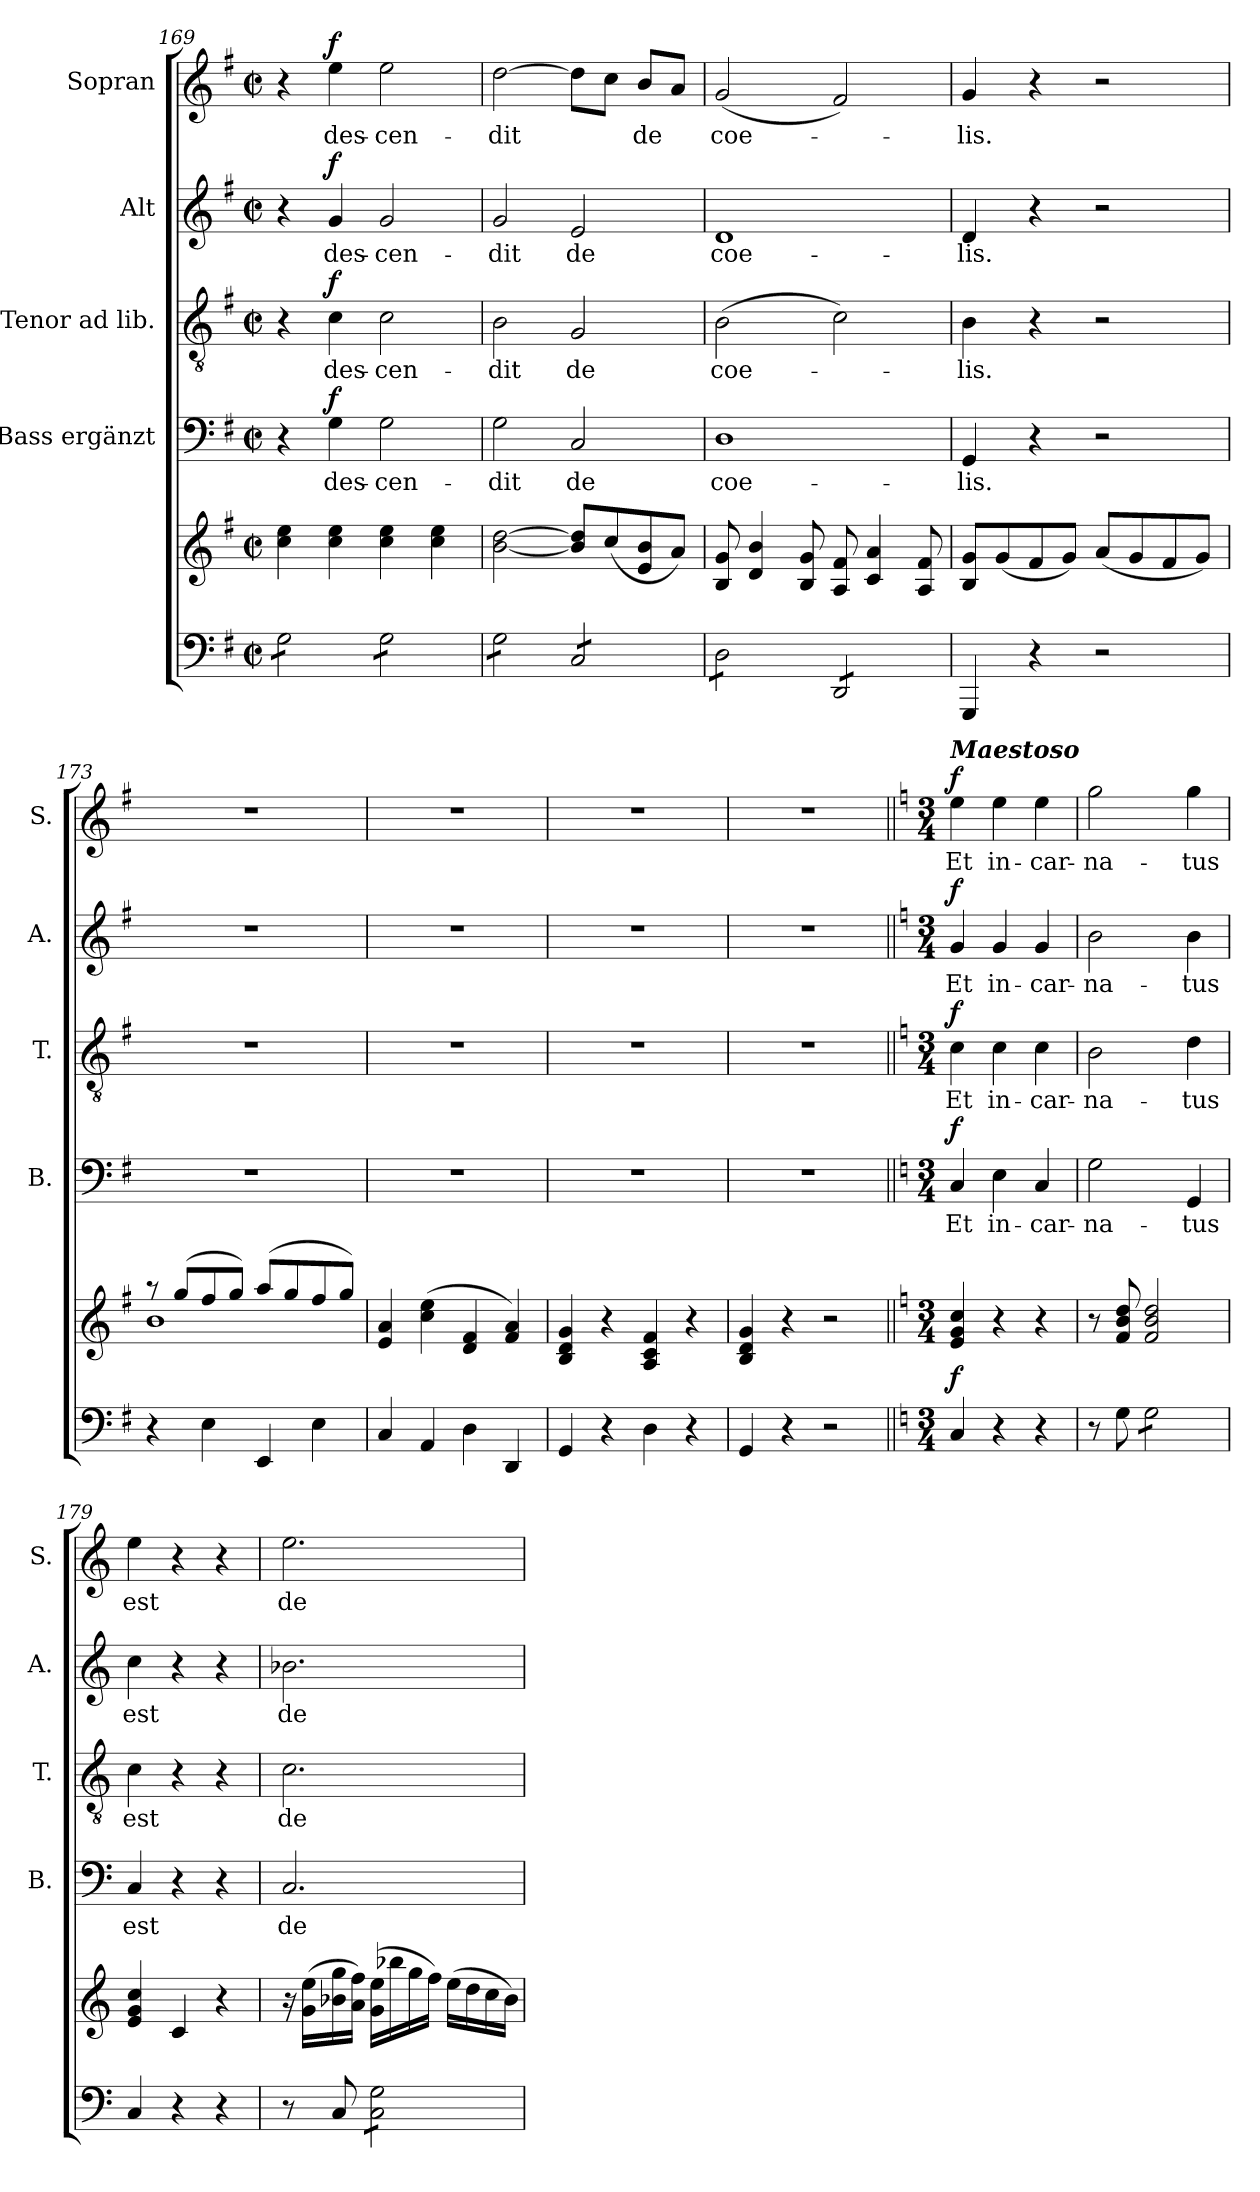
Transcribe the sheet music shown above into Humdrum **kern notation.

**kern	**kern	**dynam	**kern	**text	**dynam	**kern	**text	**dynam	**kern	**text	**dynam	**kern	**text	**dynam
*part5	*part5	*part5	*part4	*part4	*part4	*part3	*part3	*part3	*part2	*part2	*part2	*part1	*part1	*part1
*staff6	*staff5	*staff5/6	*staff4	*staff4	*staff4	*staff3	*staff3	*staff3	*staff2	*staff2	*staff2	*staff1	*staff1	*staff1
*	*	*	*I"Bass ergänzt	*	*	*I"Tenor ad lib.	*	*	*I"Alt	*	*	*I"Sopran	*	*
*	*	*	*I'B.	*	*	*I'T.	*	*	*I'A.	*	*	*I'S.	*	*
*clefF4	*clefG2	*	*clefF4	*	*	*clefGv2	*	*	*clefG2	*	*	*clefG2	*	*
*k[f#]	*k[f#]	*	*k[f#]	*	*	*k[f#]	*	*	*k[f#]	*	*	*k[f#]	*	*
*G:	*G:	*	*G:	*	*	*G:	*	*	*G:	*	*	*G:	*	*
*M2/2	*M2/2	*	*M2/2	*	*	*M2/2	*	*	*M2/2	*	*	*M2/2	*	*
*met(c|)	*met(c|)	*	*met(c|)	*	*	*met(c|)	*	*	*met(c|)	*	*	*met(c|)	*	*
=169	=169	=169	=169	=169	=169	=169	=169	=169	=169	=169	=169	=169	=169	=169
*tremolo	*	*	*	*	*	*	*	*	*	*	*	*	*	*
8G\L	4cc\ 4ee\	.	4r	.	.	4r	.	.	4r	.	.	4r	.	.
8G\	.	.	.	.	.	.	.	.	.	.	.	.	.	.
!	!	!	!	!LO:LY:b	!LO:DY:a	!	!LO:LY:b	!LO:DY:a	!	!LO:LY:b	!LO:DY:a	!	!LO:LY:b	!LO:DY:a
8G\	4cc\ 4ee\	.	4G\	des-	f	4c\	des-	f	4g/	des-	f	4ee\	-des-	f
8G\J	.	.	.	.	.	.	.	.	.	.	.	.	.	.
!	!	!	!	!LO:LY:b	!	!	!LO:LY:b	!	!	!LO:LY:b	!	!	!LO:LY:b	!
8G\L	4cc\ 4ee\	.	2G\	-cen-	.	2c\	-cen-	.	2g/	-cen-	.	2ee\	-cen-	.
8G\	.	.	.	.	.	.	.	.	.	.	.	.	.	.
8G\	4cc\ 4ee\	.	.	.	.	.	.	.	.	.	.	.	.	.
8G\J	.	.	.	.	.	.	.	.	.	.	.	.	.	.
=170	=170	=170	=170	=170	=170	=170	=170	=170	=170	=170	=170	=170	=170	=170
!	!	!	!	!LO:LY:b	!	!	!LO:LY:b	!	!	!LO:LY:b	!	!	!LO:LY:b	!
8G\L	[2b\ [2dd\	.	2G\	-dit	.	2B\	-dit	.	2g/	-dit	.	[2dd\	-dit	.
8G\	.	.	.	.	.	.	.	.	.	.	.	.	.	.
8G\	.	.	.	.	.	.	.	.	.	.	.	.	.	.
8G\J	.	.	.	.	.	.	.	.	.	.	.	.	.	.
!	!	!	!	!LO:LY:b	!	!	!LO:LY:b	!	!	!LO:LY:b	!	!	!	!
8C/L	8b/] 8dd/]L	.	2C/	de	.	2G/	de	.	2e/	de	.	8dd\L]	.	.
8C/	(<8cc/	.	.	.	.	.	.	.	.	.	.	8cc\J	.	.
!	!	!	!	!	!	!	!	!	!	!	!	!	!LO:LY:b	!
8C/	8e/ 8b/	.	.	.	.	.	.	.	.	.	.	8b/L	de	.
8C/J	8a/J)	.	.	.	.	.	.	.	.	.	.	8a/J	.	.
=171	=171	=171	=171	=171	=171	=171	=171	=171	=171	=171	=171	=171	=171	=171
!	!	!	!	!LO:LY:b	!	!	!LO:LY:b	!	!	!LO:LY:b	!	!	!LO:LY:b	!
8D\L	8B/ 8g/	.	1D	coe-	.	(>2B\	coe-	.	1d	coe-	.	(<2g/	coe-	.
8D\	4d/ 4b/	.	.	.	.	.	.	.	.	.	.	.	.	.
8D\	.	.	.	.	.	.	.	.	.	.	.	.	.	.
8D\J	8B/ 8g/	.	.	.	.	.	.	.	.	.	.	.	.	.
8DD/L	8A/ 8f#/	.	.	.	.	2c\)	.	.	.	.	.	2f#/)	.	.
8DD/	4c/ 4a/	.	.	.	.	.	.	.	.	.	.	.	.	.
8DD/	.	.	.	.	.	.	.	.	.	.	.	.	.	.
8DD/J	8A/ 8f#/	.	.	.	.	.	.	.	.	.	.	.	.	.
*Xtremolo	*	*	*	*	*	*	*	*	*	*	*	*	*	*
!!LO:PB:g=z
=172	=172	=172	=172	=172	=172	=172	=172	=172	=172	=172	=172	=172	=172	=172
!	!	!	!	!LO:LY:b	!	!	!LO:LY:b	!	!	!LO:LY:b	!	!	!LO:LY:b	!
4GGG/	8B/ 8g/L	.	4GG/	-lis.	.	4B\	-lis.	.	4d/	-lis.	.	4g/	-lis.	.
.	(<8g/	.	.	.	.	.	.	.	.	.	.	.	.	.
4r	8f#/	.	4r	.	.	4r	.	.	4r	.	.	4r	.	.
.	8g/J)	.	.	.	.	.	.	.	.	.	.	.	.	.
2r	(<8a/L	.	2r	.	.	2r	.	.	2r	.	.	2r	.	.
.	8g/	.	.	.	.	.	.	.	.	.	.	.	.	.
.	8f#/	.	.	.	.	.	.	.	.	.	.	.	.	.
.	8g/J)	.	.	.	.	.	.	.	.	.	.	.	.	.
=173	=173	=173	=173	=173	=173	=173	=173	=173	=173	=173	=173	=173	=173	=173
*	*^	*	*	*	*	*	*	*	*	*	*	*	*	*
4r	8raa	1b	.	1r	.	.	1r	.	.	1r	.	.	1r	.	.
.	(<8gg/L	.	.	.	.	.	.	.	.	.	.	.	.	.	.
4E\	8ff#/	.	.	.	.	.	.	.	.	.	.	.	.	.	.
.	8gg/J)	.	.	.	.	.	.	.	.	.	.	.	.	.	.
4EE/	(<8aa/L	.	.	.	.	.	.	.	.	.	.	.	.	.	.
.	8gg/	.	.	.	.	.	.	.	.	.	.	.	.	.	.
4E\	8ff#/	.	.	.	.	.	.	.	.	.	.	.	.	.	.
.	8gg/J)	.	.	.	.	.	.	.	.	.	.	.	.	.	.
*	*v	*v	*	*	*	*	*	*	*	*	*	*	*	*	*
=174	=174	=174	=174	=174	=174	=174	=174	=174	=174	=174	=174	=174	=174	=174
4C/	4e/ 4a/	.	1r	.	.	1r	.	.	1r	.	.	1r	.	.
4AA/	(>4cc\ 4ee\	.	.	.	.	.	.	.	.	.	.	.	.	.
4D\	4d/ 4f#/	.	.	.	.	.	.	.	.	.	.	.	.	.
4DD/	4f#/ 4a/)	.	.	.	.	.	.	.	.	.	.	.	.	.
=175	=175	=175	=175	=175	=175	=175	=175	=175	=175	=175	=175	=175	=175	=175
4GG/	4B/ 4d/ 4g/	.	1r	.	.	1r	.	.	1r	.	.	1r	.	.
4r	4r	.	.	.	.	.	.	.	.	.	.	.	.	.
4D\	4A/ 4c/ 4f#/	.	.	.	.	.	.	.	.	.	.	.	.	.
4r	4r	.	.	.	.	.	.	.	.	.	.	.	.	.
=176	=176	=176	=176	=176	=176	=176	=176	=176	=176	=176	=176	=176	=176	=176
4GG/	4B/ 4d/ 4g/	.	1r	.	.	1r	.	.	1r	.	.	1r	.	.
4r	4r	.	.	.	.	.	.	.	.	.	.	.	.	.
2r	2r	.	.	.	.	.	.	.	.	.	.	.	.	.
=177||	=177||	=177||	=177||	=177||	=177||	=177||	=177||	=177||	=177||	=177||	=177||	=177||	=177||	=177||
*k[]	*k[]	*	*k[]	*	*	*k[]	*	*	*k[]	*	*	*k[]	*	*
*C:	*C:	*	*C:	*	*	*C:	*	*	*C:	*	*	*C:	*	*
*M3/4	*M3/4	*	*M3/4	*	*	*M3/4	*	*	*M3/4	*	*	*M3/4	*	*
!	!	!	!	!	!	!	!	!	!	!	!	!LO:TX:a:Bi:t=Maestoso	!	!
!	!	!LO:DY:a=2	!	!LO:LY:b	!LO:DY:a	!	!LO:LY:b	!LO:DY:a	!	!LO:LY:b	!LO:DY:a	!	!LO:LY:b	!LO:DY:a
4C/	4e/ 4g/ 4cc/	f	4C/	Et	f	4c\	Et	f	4g/	Et	f	4ee\	Et	f
!	!	!	!	!LO:LY:b	!	!	!LO:LY:b	!	!	!LO:LY:b	!	!	!LO:LY:b	!
4r	4r	.	4E\	in-	.	4c\	in-	.	4g/	in-	.	4ee\	in-	.
!	!	!	!	!LO:LY:b	!	!	!LO:LY:b	!	!	!LO:LY:b	!	!	!LO:LY:b	!
4r	4r	.	4C/	-car-	.	4c\	-car-	.	4g/	-car-	.	4ee\	-car-	.
!!LO:LB:g=z
=178	=178	=178	=178	=178	=178	=178	=178	=178	=178	=178	=178	=178	=178	=178
!	!	!	!	!LO:LY:b	!	!	!LO:LY:b	!	!	!LO:LY:b	!	!	!LO:LY:b	!
8r	8r	.	2G\	-na-	.	2B\	-na-	.	2b\	-na-	.	2gg\	-na-	.
8G\	8f/ 8b/ 8dd/	.	.	.	.	.	.	.	.	.	.	.	.	.
*tremolo	*	*	*	*	*	*	*	*	*	*	*	*	*	*
8G\L	2f/ 2b/ 2dd/	.	.	.	.	.	.	.	.	.	.	.	.	.
8G\	.	.	.	.	.	.	.	.	.	.	.	.	.	.
!	!	!	!	!LO:LY:b	!	!	!LO:LY:b	!	!	!LO:LY:b	!	!	!LO:LY:b	!
8G\	.	.	4GG/	-tus	.	4d\	-tus	.	4b\	-tus	.	4gg\	-tus	.
8G\J	.	.	.	.	.	.	.	.	.	.	.	.	.	.
*Xtremolo	*	*	*	*	*	*	*	*	*	*	*	*	*	*
=179	=179	=179	=179	=179	=179	=179	=179	=179	=179	=179	=179	=179	=179	=179
!	!	!	!	!LO:LY:b	!	!	!LO:LY:b	!	!	!LO:LY:b	!	!	!LO:LY:b	!
4C/	4e/ 4g/ 4cc/	.	4C/	est	.	4c\	est	.	4cc\	est	.	4ee\	est	.
4r	4c/	.	4r	.	.	4r	.	.	4r	.	.	4r	.	.
4r	4r	.	4r	.	.	4r	.	.	4r	.	.	4r	.	.
=180	=180	=180	=180	=180	=180	=180	=180	=180	=180	=180	=180	=180	=180	=180
!	!	!	!	!LO:LY:b	!	!	!LO:LY:b	!	!	!LO:LY:b	!	!	!LO:LY:b	!
8r	16r	.	2.C/	de	.	2.c\	de	.	2.b-X\	de	.	2.ee\	de	.
.	(>16g\ 16ee\LL	.	.	.	.	.	.	.	.	.	.	.	.	.
8C/	16b-X\ 16gg\	.	.	.	.	.	.	.	.	.	.	.	.	.
.	16a\ 16ff\JJ)	.	.	.	.	.	.	.	.	.	.	.	.	.
*tremolo	*	*	*	*	*	*	*	*	*	*	*	*	*	*
8C\ 8G\L	(>16g\ 16ee\LL	.	.	.	.	.	.	.	.	.	.	.	.	.
.	16bb-X\	.	.	.	.	.	.	.	.	.	.	.	.	.
8C\ 8G\	16gg\	.	.	.	.	.	.	.	.	.	.	.	.	.
.	16ff\JJ)	.	.	.	.	.	.	.	.	.	.	.	.	.
8C\ 8G\	(>16ee\LL	.	.	.	.	.	.	.	.	.	.	.	.	.
.	16dd\	.	.	.	.	.	.	.	.	.	.	.	.	.
8C\ 8G\J	16cc\	.	.	.	.	.	.	.	.	.	.	.	.	.
*Xtremolo	*	*	*	*	*	*	*	*	*	*	*	*	*	*
.	16b-\JJ)	.	.	.	.	.	.	.	.	.	.	.	.	.
=	=	=	=	=	=	=	=	=	=	=	=	=	=	=
*-	*-	*-	*-	*-	*-	*-	*-	*-	*-	*-	*-	*-	*-	*-
